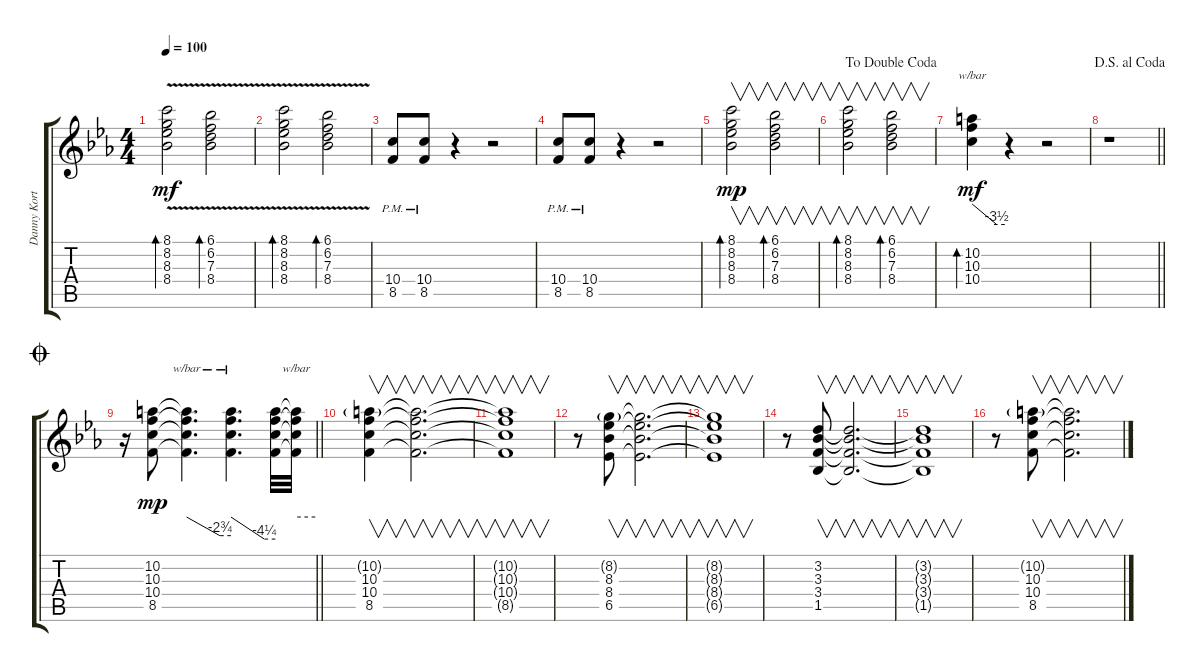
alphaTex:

\track ("Danny Kortchmar-2" "Danny Kort") {instrument distortionguitar}
\staff {score tabs}
\tuning (E4 B3 G3 D3 A2 E2) {hide}
\ts (4 4)
\tempo 100
\clef g2
\ks eb
(8.1{v} 8.2{v} 8.3{v} 8.4{v}).2{bd 30 dy mf} (6.1{v} 6.2{v} 7.3{v} 8.4{v}).2{bd 30} |
(8.1{v} 8.2{v} 8.3{v} 8.4{v}).2{bd 30} (6.1{v} 6.2{v} 7.3{v} 8.4{v}).2{bd 30} |
(10.4{pm} 8.5{pm}).8 (10.4{pm} 8.5{pm}).8 r.4 r.2 |
(10.4{pm} 8.5{pm}).8 (10.4{pm} 8.5{pm}).8 r.4 r.2 |
(8.1 8.2 8.3 8.4).2{v bd 30 dy mp} (6.1 6.2 7.3 8.4).2{v bd 30} |
\jump dadoublecoda
(8.1 8.2 8.3 8.4).2{v bd 30} (6.1 6.2 7.3 8.4).2{v bd 30} |
(10.2 10.3 10.4).4{tbe (custom default 0 0 45 -14 60 -14) bd 30 dy mf} r.4 r.2 |
\jump dalsegnoalcoda
\barLineRight lightlight
r.1 |
\jump coda
\barLineRight lightlight
r.16 (10.2 10.3 10.4 8.5).8{dy mp} (10.2{t} 10.3{t} 10.4{t} 8.5{t}).4{d tbe (custom default 0 0 45 -11 60 -11)} (10.2{t} 10.3{t} 10.4{t} 8.5{t}).4{d tbe (custom default 0 0 45 -17 60 -17)} (10.2{t} 10.3{t} 10.4{t} 8.5{t}).32 (10.2{t} 10.3{t} 10.4{t} 8.5{t}).32{tbe (hold default 0 0 60 0)} |
(10.2{g} 10.3 10.4 8.5).4{v} (10.2{t} 10.3{t} 10.4{t} 8.5{t}).2{v d} |
(10.2{t} 10.3{t} 10.4{t} 8.5{t}).1{v} |
r.8 (8.2{g} 8.3 8.4 6.5).8{v} (8.2{t} 8.3{t} 8.4{t} 6.5{t}).2{v d} |
(8.2{t} 8.3{t} 8.4{t} 6.5{t}).1{v} |
r.8 (3.2 3.3 3.4 1.5).8{v} (3.2{t} 3.3{t} 3.4{t} 1.5{t}).2{v d} |
(3.2{t} 3.3{t} 3.4{t} 1.5{t}).1{v} |
r.8 (10.2{g} 10.3 10.4 8.5).8{v} (10.2{t} 10.3{t} 10.4{t} 8.5{t}).2{v d}
